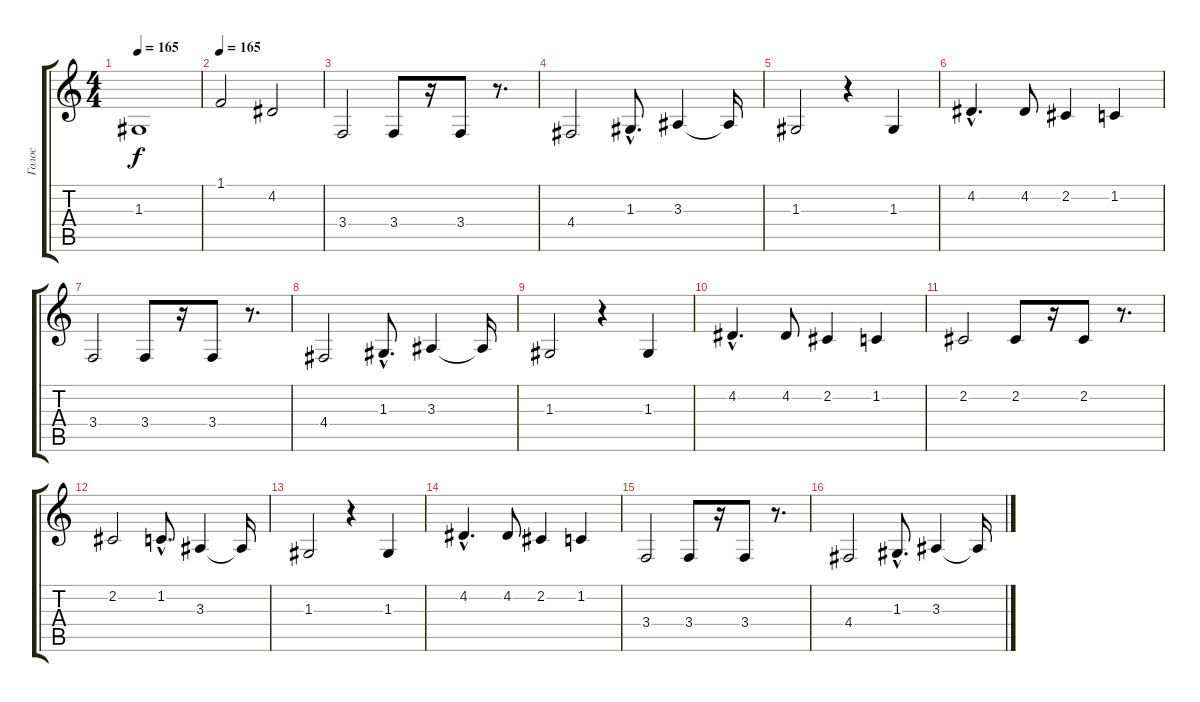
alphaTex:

\track ("Голос" "Голос") {instrument clarinet}
\staff {score tabs}
\tuning (E4 B3 G3 D3 A2 E2) {hide}
\ts (4 4)
\tempo 165
\clef g2
\ks c
1.3.1{dy f} |
\tempo 165
1.1.2 4.2.2 |
3.4.2 3.4.8 r.16 3.4.8 r.8{d} |
4.4.2 1.3{hac}.8{d} 3.3.4 3.3{t}.16 |
1.3.2 r.4 1.3.4 |
4.2{hac}.4{d} 4.2.8 2.2.4 1.2.4 |
3.4.2 3.4.8 r.16 3.4.8 r.8{d} |
4.4.2 1.3{hac}.8{d} 3.3.4 3.3{t}.16 |
1.3.2 r.4 1.3.4 |
4.2{hac}.4{d} 4.2.8 2.2.4 1.2.4 |
2.2.2 2.2.8 r.16 2.2.8 r.8{d} |
2.2.2 1.2{hac}.8{d} 3.3.4 3.3{t}.16 |
1.3.2 r.4 1.3.4 |
4.2{hac}.4{d} 4.2.8 2.2.4 1.2.4 |
3.4.2 3.4.8 r.16 3.4.8 r.8{d} |
4.4.2 1.3{hac}.8{d} 3.3.4 3.3{t}.16
